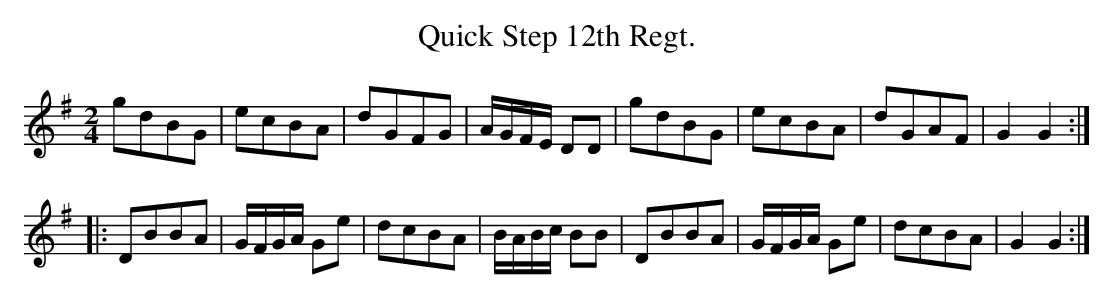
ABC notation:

X:1
T:Quick Step 12th Regt.
M:2/4
K:G major
g2d2B2G2| e2c2B2A2| d2G2F2G2| AGFE D2D2|\
g2d2B2G2| e2c2B2A2| d2G2A2F2| G4 G4::
D2B2B2A2| GFGA G2e2| d2c2B2A2| BABc B2B2| \
D2B2B2A2| GFGA G2e2| d2c2B2A2| G4 G4:|
